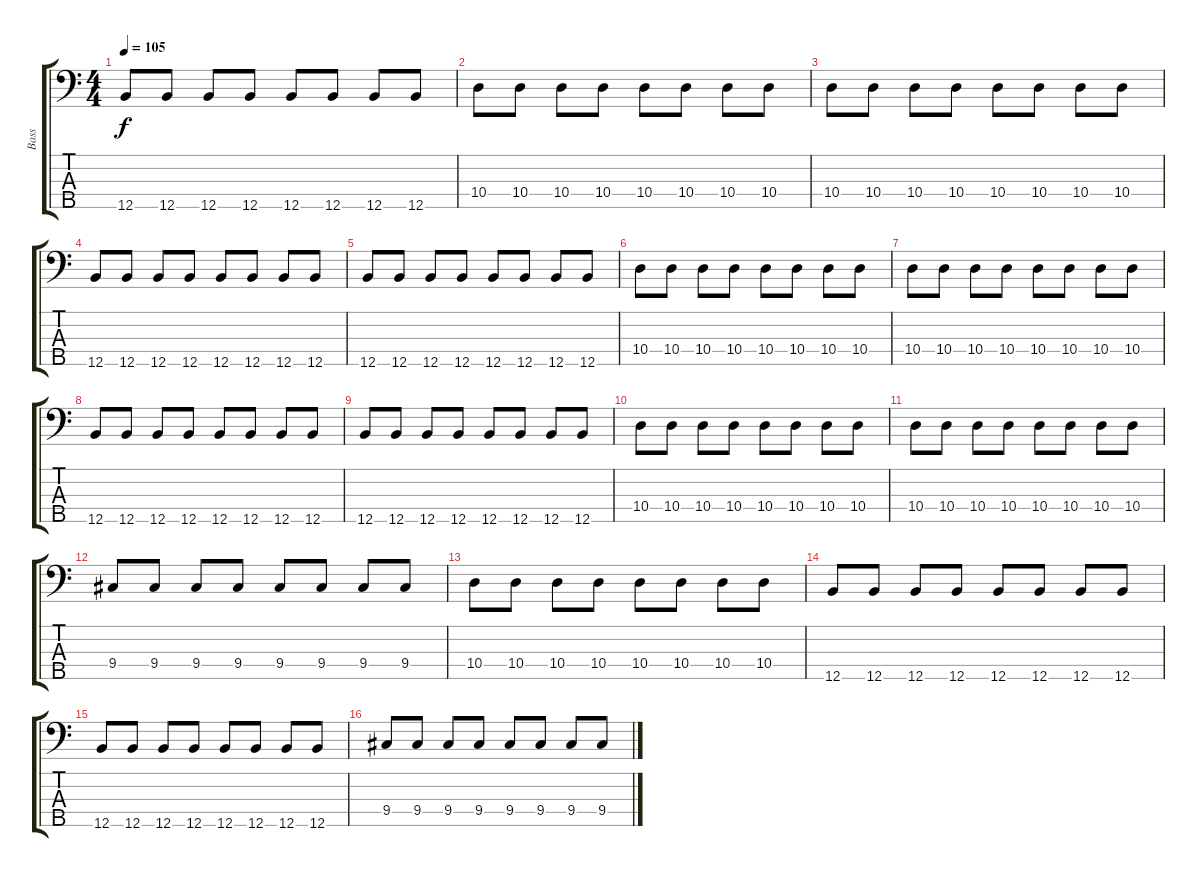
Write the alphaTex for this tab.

\track ("Bass" "Bass") {instrument electricbassfinger}
\staff {score tabs}
\tuning (G2 D2 A1 E1 B0) {hide}
\ts (4 4)
\tempo 105
\clef f4
\ks c
12.5.8{dy f} 12.5.8 12.5.8 12.5.8 12.5.8 12.5.8 12.5.8 12.5.8 |
10.4.8 10.4.8 10.4.8 10.4.8 10.4.8 10.4.8 10.4.8 10.4.8 |
10.4.8 10.4.8 10.4.8 10.4.8 10.4.8 10.4.8 10.4.8 10.4.8 |
12.5.8 12.5.8 12.5.8 12.5.8 12.5.8 12.5.8 12.5.8 12.5.8 |
12.5.8 12.5.8 12.5.8 12.5.8 12.5.8 12.5.8 12.5.8 12.5.8 |
10.4.8 10.4.8 10.4.8 10.4.8 10.4.8 10.4.8 10.4.8 10.4.8 |
10.4.8 10.4.8 10.4.8 10.4.8 10.4.8 10.4.8 10.4.8 10.4.8 |
12.5.8 12.5.8 12.5.8 12.5.8 12.5.8 12.5.8 12.5.8 12.5.8 |
12.5.8 12.5.8 12.5.8 12.5.8 12.5.8 12.5.8 12.5.8 12.5.8 |
10.4.8 10.4.8 10.4.8 10.4.8 10.4.8 10.4.8 10.4.8 10.4.8 |
10.4.8 10.4.8 10.4.8 10.4.8 10.4.8 10.4.8 10.4.8 10.4.8 |
9.4.8 9.4.8 9.4.8 9.4.8 9.4.8 9.4.8 9.4.8 9.4.8 |
10.4.8 10.4.8 10.4.8 10.4.8 10.4.8 10.4.8 10.4.8 10.4.8 |
12.5.8 12.5.8 12.5.8 12.5.8 12.5.8 12.5.8 12.5.8 12.5.8 |
12.5.8 12.5.8 12.5.8 12.5.8 12.5.8 12.5.8 12.5.8 12.5.8 |
9.4.8 9.4.8 9.4.8 9.4.8 9.4.8 9.4.8 9.4.8 9.4.8
